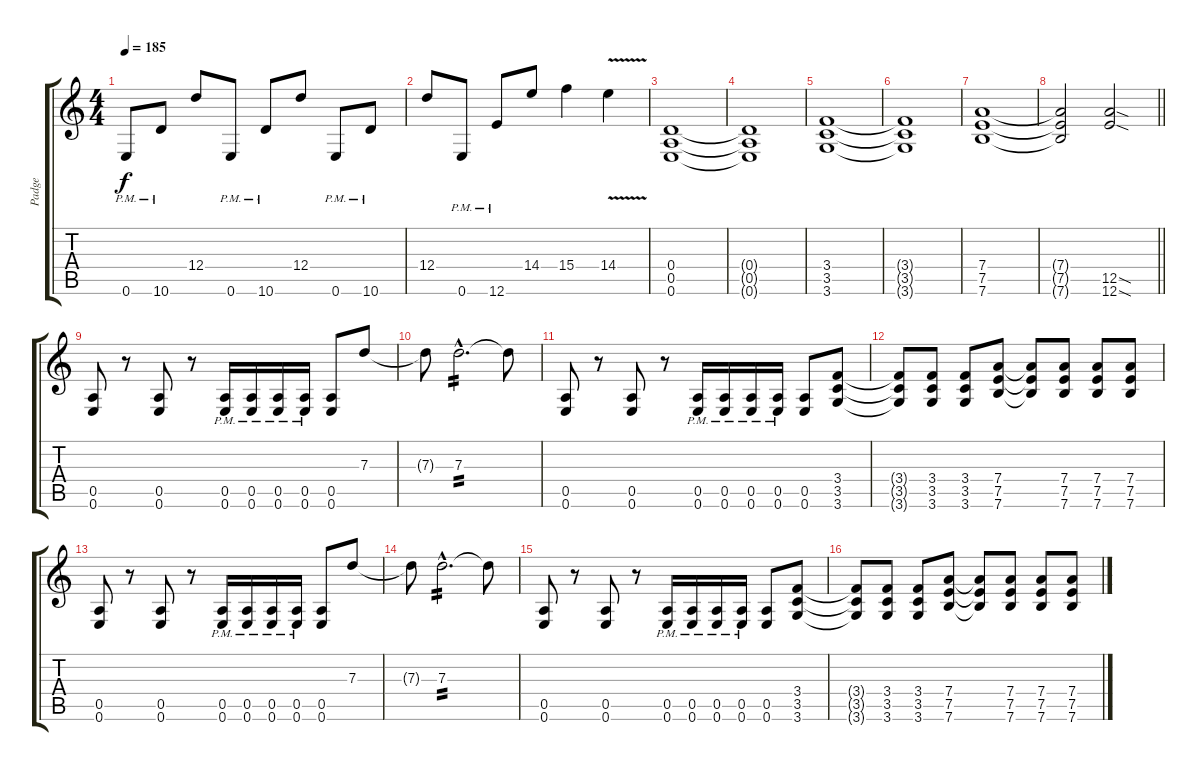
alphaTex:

\track ("Padge" "Padge") {instrument distortionguitar}
\staff {score tabs}
\tuning (E4 B3 G3 D3 A2 E2) {hide}
\ts (4 4)
\tempo 185
\clef g2
\ks c
0.6{pm}.8{dy f} 10.6{pm}.8 12.4.8 0.6{pm}.8 10.6{pm}.8 12.4.8 0.6{pm}.8 10.6{pm}.8 |
12.4.8 0.6{pm}.8 12.6{pm}.8 14.4.8 15.4.4 14.4{v}.4 |
(0.4 0.5 0.6).1 |
(0.4{t} 0.5{t} 0.6{t}).1 |
(3.4 3.5 3.6).1 |
(3.4{t} 3.5{t} 3.6{t}).1 |
(7.4 7.5 7.6).1 |
\barLineRight lightlight
(7.4{t} 7.5{t} 7.6{t}).2 (12.5{sod} 12.6{sod}).2 |
(0.5 0.6).8 r.8 (0.5 0.6).8 r.8 (0.5{pm} 0.6{pm}).16 (0.5{pm} 0.6{pm}).16 (0.5{pm} 0.6{pm}).16 (0.5{pm} 0.6{pm}).16 (0.5 0.6).8 7.3.8 |
7.3{t}.8 7.3{hac}.2{d tp 2} 7.3{t}.8 |
(0.5 0.6).8 r.8 (0.5 0.6).8 r.8 (0.5{pm} 0.6{pm}).16 (0.5{pm} 0.6{pm}).16 (0.5{pm} 0.6{pm}).16 (0.5{pm} 0.6{pm}).16 (0.5 0.6).8 (3.4 3.5 3.6).8 |
(3.4{t} 3.5{t} 3.6{t}).8 (3.4 3.5 3.6).8 (3.4 3.5 3.6).8 (7.4 7.5 7.6).8 (7.4{t} 7.5{t} 7.6{t}).8 (7.4 7.5 7.6).8 (7.4 7.5 7.6).8 (7.4 7.5 7.6).8 |
(0.5 0.6).8 r.8 (0.5 0.6).8 r.8 (0.5{pm} 0.6{pm}).16 (0.5{pm} 0.6{pm}).16 (0.5{pm} 0.6{pm}).16 (0.5{pm} 0.6{pm}).16 (0.5 0.6).8 7.3.8 |
7.3{t}.8 7.3{hac}.2{d tp 2} 7.3{t}.8 |
(0.5 0.6).8 r.8 (0.5 0.6).8 r.8 (0.5{pm} 0.6{pm}).16 (0.5{pm} 0.6{pm}).16 (0.5{pm} 0.6{pm}).16 (0.5{pm} 0.6{pm}).16 (0.5 0.6).8 (3.4 3.5 3.6).8 |
(3.4{t} 3.5{t} 3.6{t}).8 (3.4 3.5 3.6).8 (3.4 3.5 3.6).8 (7.4 7.5 7.6).8 (7.4{t} 7.5{t} 7.6{t}).8 (7.4 7.5 7.6).8 (7.4 7.5 7.6).8 (7.4 7.5 7.6).8
